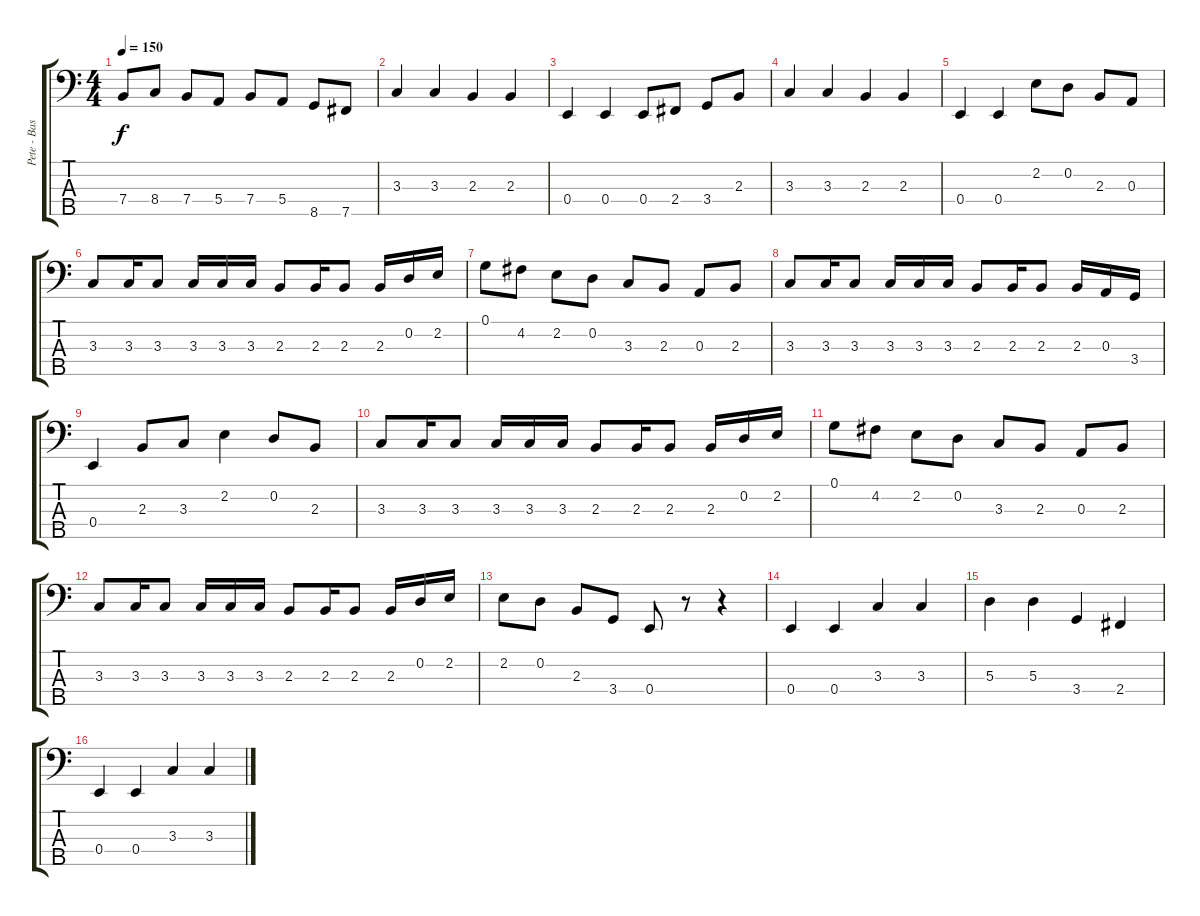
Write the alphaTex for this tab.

\track ("Pete - Bass" "Pete - Bas") {instrument electricbassfinger}
\staff {score tabs}
\tuning (G2 D2 A1 E1 B0) {hide}
\ts (4 4)
\tempo 150
\clef f4
\ks c
7.4.8{dy f} 8.4.8 7.4.8 5.4.8 7.4.8 5.4.8 8.5.8 7.5.8 |
3.3.4 3.3.4 2.3.4 2.3.4 |
0.4.4 0.4.4 0.4.8 2.4.8 3.4.8 2.3.8 |
3.3.4 3.3.4 2.3.4 2.3.4 |
0.4.4 0.4.4 2.2.8 0.2.8 2.3.8 0.3.8 |
3.3.8 3.3.16 3.3.8 3.3.16 3.3.16 3.3.16 2.3.8 2.3.16 2.3.8 2.3.16 0.2.16 2.2.16 |
0.1.8 4.2.8 2.2.8 0.2.8 3.3.8 2.3.8 0.3.8 2.3.8 |
3.3.8 3.3.16 3.3.8 3.3.16 3.3.16 3.3.16 2.3.8 2.3.16 2.3.8 2.3.16 0.3.16 3.4.16 |
0.4.4 2.3.8 3.3.8 2.2.4 0.2.8 2.3.8 |
3.3.8 3.3.16 3.3.8 3.3.16 3.3.16 3.3.16 2.3.8 2.3.16 2.3.8 2.3.16 0.2.16 2.2.16 |
0.1.8 4.2.8 2.2.8 0.2.8 3.3.8 2.3.8 0.3.8 2.3.8 |
3.3.8 3.3.16 3.3.8 3.3.16 3.3.16 3.3.16 2.3.8 2.3.16 2.3.8 2.3.16 0.2.16 2.2.16 |
2.2.8 0.2.8 2.3.8 3.4.8 0.4.8 r.8 r.4 |
0.4.4 0.4.4 3.3.4 3.3.4 |
5.3.4 5.3.4 3.4.4 2.4.4 |
0.4.4 0.4.4 3.3.4 3.3.4
